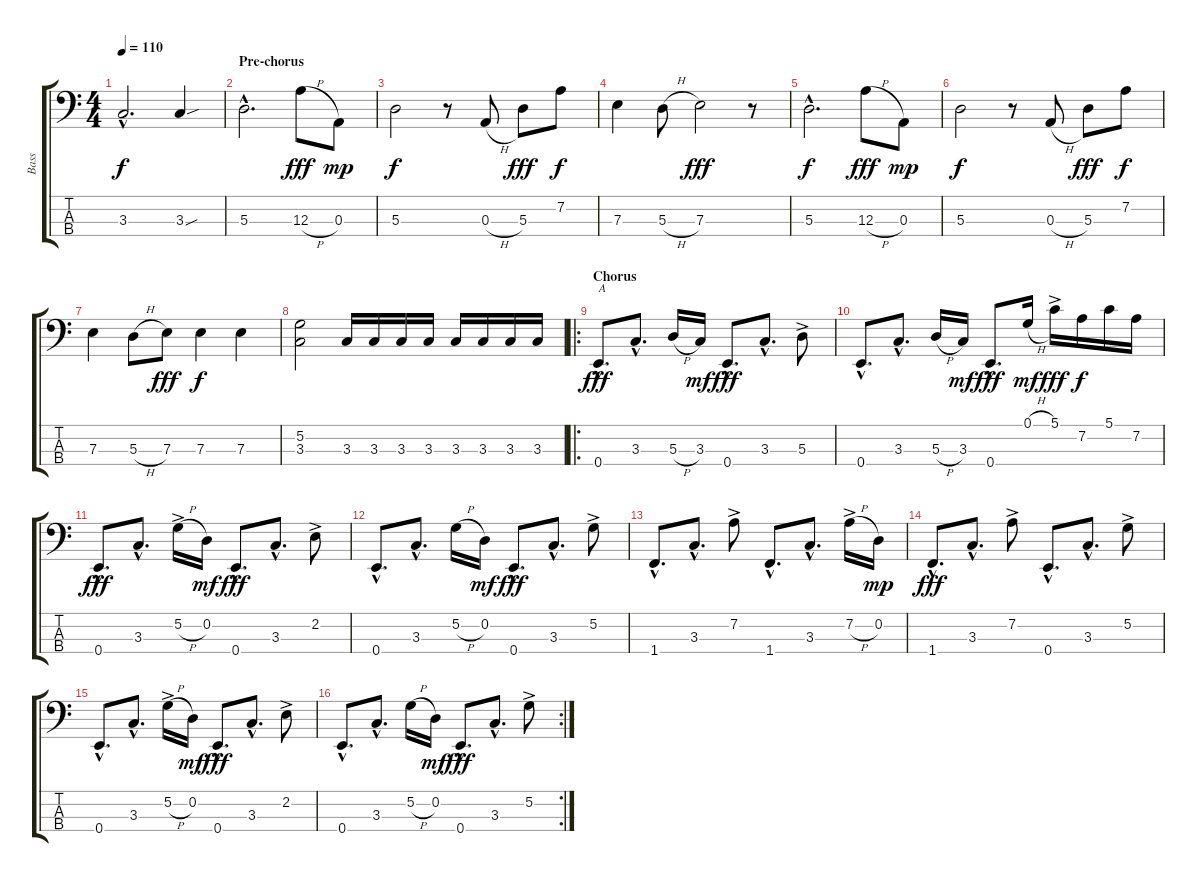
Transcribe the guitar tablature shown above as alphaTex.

\track ("Bass" "Bass") {instrument electricbasspick}
\staff {score tabs}
\tuning (G2 D2 A1 E1) {hide}
\ts (4 4)
\tempo 110
\clef f4
\ks c
3.3{hac}.2{d dy f} 3.3{sou}.4 |
\section ("" "Pre-chorus")
5.3{hac}.2{d} 12.3{h}.8{dy fff} 0.3.8{dy mp} |
5.3.2{dy f} r.8 0.3{h}.8 5.3.8{dy fff} 7.2.8{dy f} |
7.3.4 5.3{h}.8 7.3.2{dy fff} r.8 |
5.3{hac}.2{d dy f} 12.3{h}.8{dy fff} 0.3.8{dy mp} |
5.3.2{dy f} r.8 0.3{h}.8 5.3.8{dy fff} 7.2.8{dy f} |
7.3.4 5.3{h}.8 7.3.8{dy fff} 7.3.4{dy f} 7.3.4 |
(5.2 3.3).2 3.3.16 3.3.16 3.3.16 3.3.16 3.3.16 3.3.16 3.3.16 3.3.16 |
\ro
\section ("" "Chorus")
0.4{hac}.8{d txt "A" dy fff} 3.3{hac}.8{d} 5.3{h}.16 3.3.16{dy mf} 0.4{hac}.8{d dy fff} 3.3{hac}.8{d} 5.3{ac}.8 |
0.4{hac}.8{d} 3.3{hac}.8{d} 5.3{h}.16 3.3.16{dy mf} 0.4{hac}.8{d dy fff} 0.1{h}.16{dy mf} 5.1{ac}.16{dy fff} 7.2.16{dy f} 5.1.16 7.2.16 |
0.4{hac}.8{d dy fff} 3.3{hac}.8{d} 5.2{h ac}.16 0.2.16{dy mf} 0.4{hac}.8{d dy fff} 3.3{hac}.8{d} 2.2{ac}.8 |
0.4{hac}.8{d} 3.3{hac}.8{d} 5.2{h}.16 0.2.16{dy mf} 0.4{hac}.8{d dy fff} 3.3{hac}.8{d} 5.2{ac}.8 |
1.4{hac}.8{d} 3.3{hac}.8{d} 7.2{ac}.8 1.4{hac}.8{d} 3.3{hac}.8{d} 7.2{h ac}.16 0.2.16{dy mp} |
1.4{hac}.8{d dy fff} 3.3{hac}.8{d} 7.2{ac}.8 0.4{hac}.8{d} 3.3{hac}.8{d} 5.2{ac}.8 |
0.4{hac}.8{d} 3.3{hac}.8{d} 5.2{h ac}.16 0.2.16{dy mf} 0.4{hac}.8{d dy fff} 3.3{hac}.8{d} 2.2{ac}.8 |
\rc 2
0.4{hac}.8{d} 3.3{hac}.8{d} 5.2{h}.16 0.2.16{dy mf} 0.4{hac}.8{d dy fff} 3.3{hac}.8{d} 5.2{ac}.8
